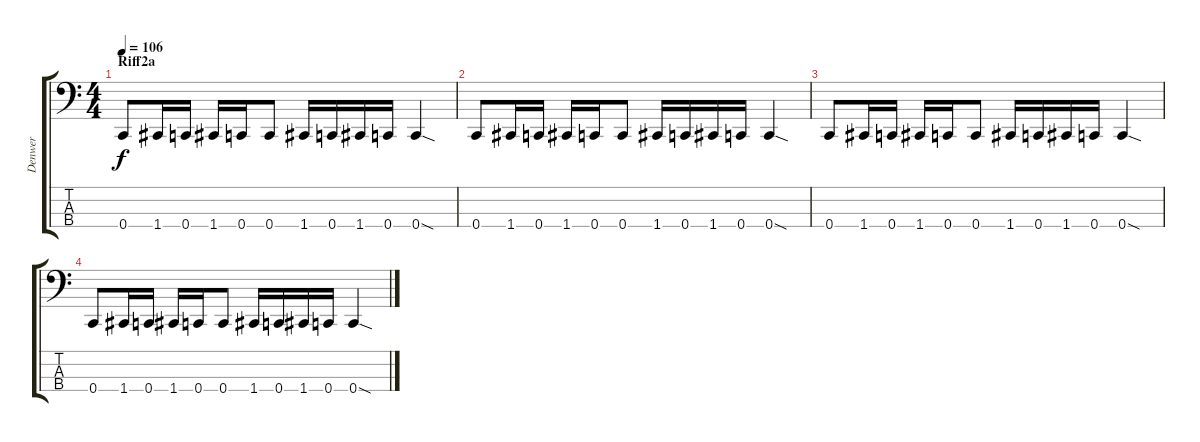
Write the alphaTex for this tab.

\track ("Denwer" "Denwer") {instrument electricbasspick}
\staff {score tabs}
\tuning (F2 C2 G1 C1) {hide}
\ts (4 4)
\section ("" "Riff2a")
\tempo 106
\clef f4
\ks c
0.4.8{dy f} 1.4.16 0.4.16 1.4.16 0.4.16 0.4.8 1.4.16 0.4.16 1.4.16 0.4.16 0.4{sod}.4 |
0.4.8 1.4.16 0.4.16 1.4.16 0.4.16 0.4.8 1.4.16 0.4.16 1.4.16 0.4.16 0.4{sod}.4 |
0.4.8 1.4.16 0.4.16 1.4.16 0.4.16 0.4.8 1.4.16 0.4.16 1.4.16 0.4.16 0.4{sod}.4 |
0.4.8 1.4.16 0.4.16 1.4.16 0.4.16 0.4.8 1.4.16 0.4.16 1.4.16 0.4.16 0.4{sod}.4
